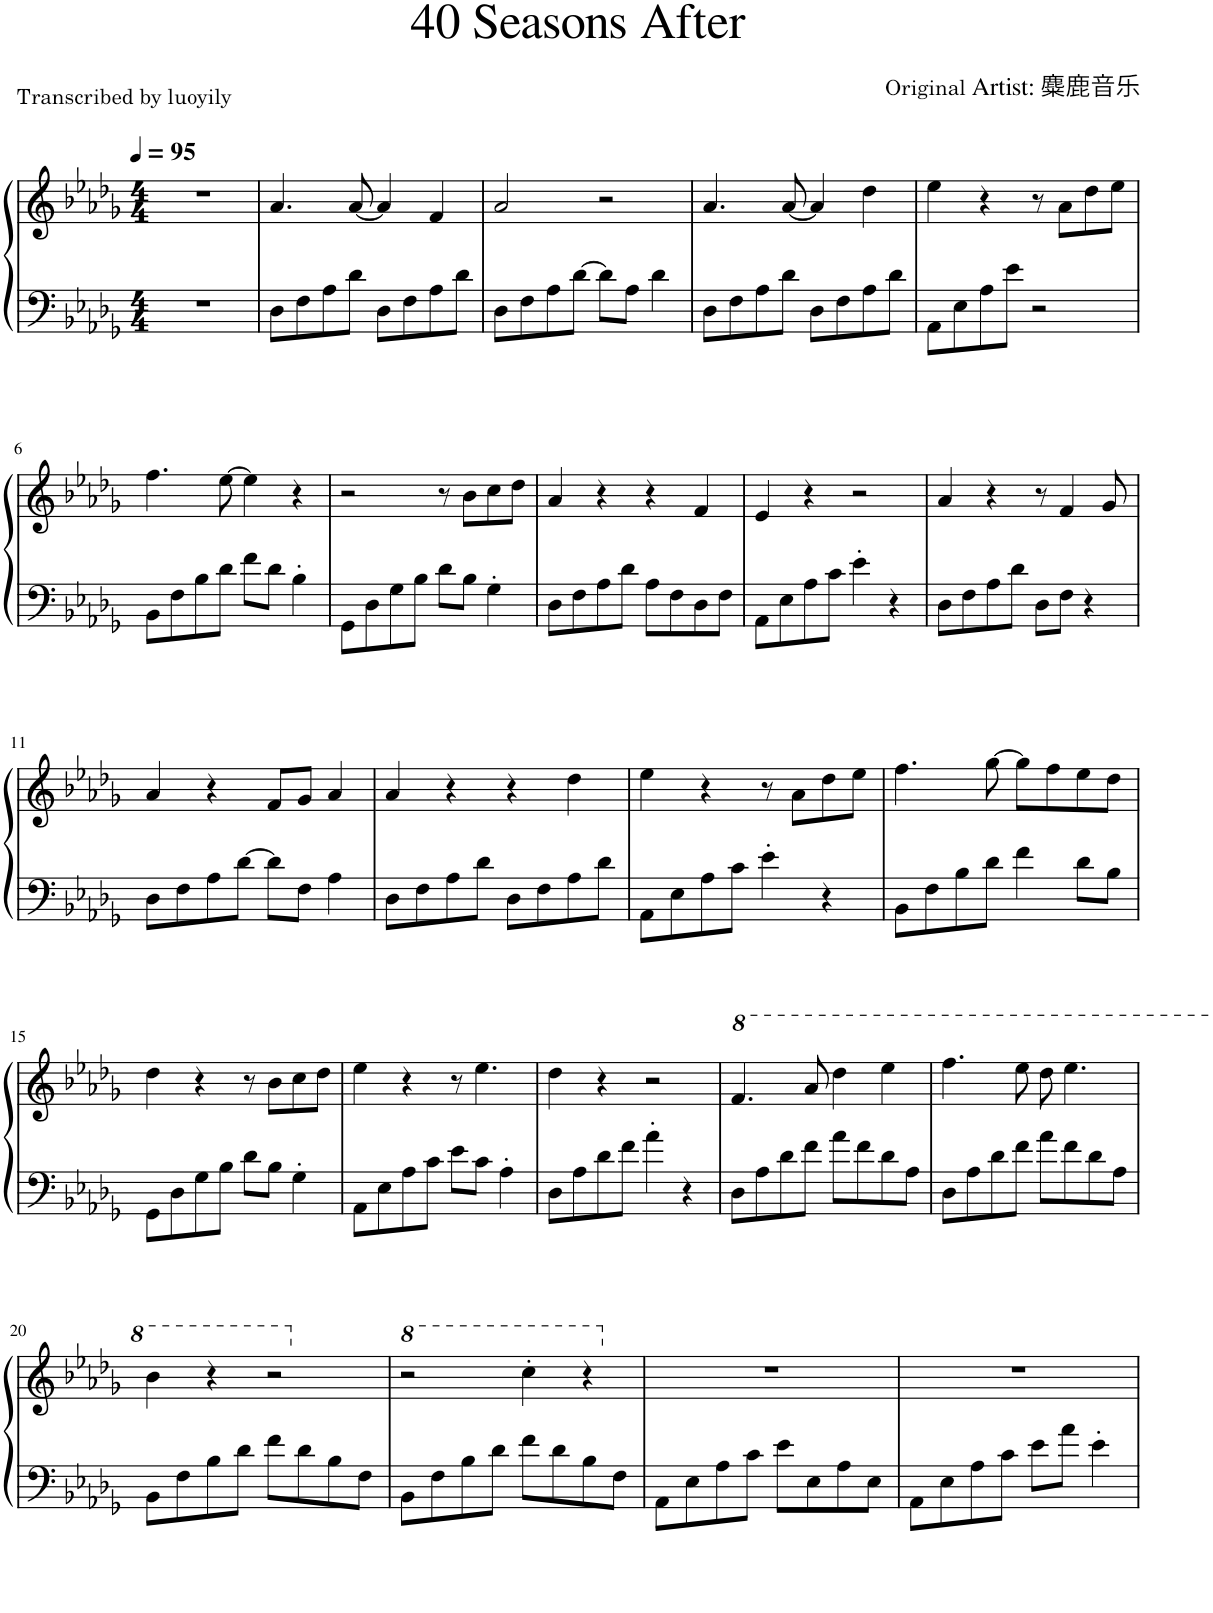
**kern	**kern
*part1	*part1
*staff2	*staff1
*I"钢琴, MIDI Out	*
*clefF4	*clefG2
*k[b-e-a-d-g-]	*k[b-e-a-d-g-]
*M4/4	*M4/4
*MM95	*MM95
=1	=1
1r	1r
=2	=2
8D-\L	4.a-/
8F\	.
8A-\	.
8d-\J	[8a-/
8D-\L	4a-/]
8F\	.
8A-\	4f/
8d-\J	.
=3	=3
8D-\L	2a-/
8F\	.
8A-\	.
[8d-\J	.
8d-\L]	2r
8A-\J	.
4d-\	.
=4	=4
8D-\L	4.a-/
8F\	.
8A-\	.
8d-\J	[8a-/
8D-\L	4a-/]
8F\	.
8A-\	4dd-\
8d-\J	.
=5	=5
8AA-\L	4ee-\
8E-\	.
8A-\	4r
8e-\J	.
2r	8r
.	8a-\L
.	8dd-\
.	8ee-\J
!!LO:LB:g=z
=6	=6
8BB-\L	4.ff\
8F\	.
8B-\	.
8d-\J	[8ee-\
8f\L	4ee-\]
8d-\J	.
4B-'\	4r
=7	=7
8GG-\L	2r
8D-\	.
8G-\	.
8B-\J	.
8d-\L	8r
8B-\J	8b-\L
4G-'\	8cc\
.	8dd-\J
=8	=8
8D-\L	4a-/
8F\	.
8A-\	4r
8d-\J	.
8A-\L	4r
8F\	.
8D-\	4f/
8F\J	.
=9	=9
8AA-\L	4e-/
8E-\	.
8A-\	4r
8c\J	.
4e-'\	2r
4r	.
=10	=10
8D-\L	4a-/
8F\	.
8A-\	4r
8d-\J	.
8D-\L	8r
8F\J	4f/
4r	.
.	8g-/
!!LO:LB:g=z
=11	=11
8D-\L	4a-/
8F\	.
8A-\	4r
[8d-\J	.
8d-\L]	8f/L
8F\J	8g-/J
4A-\	4a-/
=12	=12
8D-\L	4a-/
8F\	.
8A-\	4r
8d-\J	.
8D-\L	4r
8F\	.
8A-\	4dd-\
8d-\J	.
=13	=13
8AA-\L	4ee-\
8E-\	.
8A-\	4r
8c\J	.
4e-'\	8r
.	8a-\L
4r	8dd-\
.	8ee-\J
=14	=14
8BB-\L	4.ff\
8F\	.
8B-\	.
8d-\J	[8gg-\
4f\	8gg-\L]
.	8ff\
8d-\L	8ee-\
8B-\J	8dd-\J
!!LO:LB:g=z
=15	=15
8GG-\L	4dd-\
8D-\	.
8G-\	4r
8B-\J	.
8d-\L	8r
8B-\J	8b-\L
4G-'\	8cc\
.	8dd-\J
=16	=16
8AA-\L	4ee-\
8E-\	.
8A-\	4r
8c\J	.
8e-\L	8r
8c\J	4.ee-\
4A-'\	.
=17	=17
8D-\L	4dd-\
8A-\	.
8d-\	4r
8f\J	.
4a-'\	2r
4r	.
=18	=18
*	*8va
8D-\L	4.ff/
8A-\	.
8d-\	.
8f\J	8aa-/
8a-\L	4ddd-\
8f\	.
8d-\	4eee-\
8A-\J	.
=19	=19
8D-\L	4.fff\
8A-\	.
8d-\	.
8f\J	8eee-\
8a-\L	8ddd-\
8f\	4.eee-\
8d-\	.
8A-\J	.
!!LO:LB:g=z
=20	=20
8BB-\L	4bb-\
8F\	.
8B-\	4r
8d-\J	.
8f\L	2r
8d-\	.
8B-\	.
8F\J	.
=21	=21
*	*X8va
*	*8va
8BB-\L	2r
8F\	.
8B-\	.
8d-\J	.
8f\L	4ccc'\
8d-\	.
8B-\	4r
8F\J	.
=22	=22
*	*X8va
8AA-\L	1r
8E-\	.
8A-\	.
8c\J	.
8e-\L	.
8E-\	.
8A-\	.
8E-\J	.
=23	=23
8AA-\L	1r
8E-\	.
8A-\	.
8c\J	.
8e-\L	.
8a-\J	.
4e-'\	.
=	=
*-	*-
